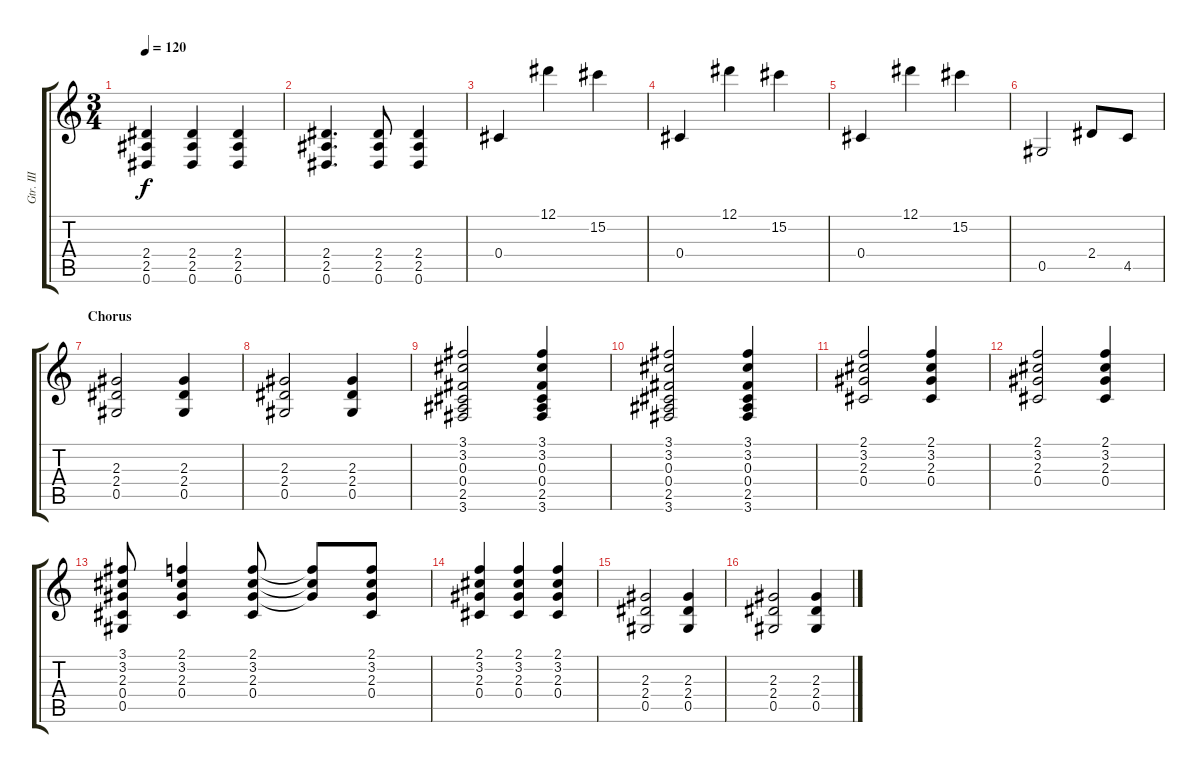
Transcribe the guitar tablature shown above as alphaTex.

\track ("Gtr. III" "Gtr. III") {instrument acousticguitarsteel}
\staff {score tabs}
\tuning (Eb4 Bb3 Gb3 Db3 Ab2 Eb2) {hide}
\ts (3 4)
\tempo 120
\clef g2
\ks c
(2.4 2.5 0.6).4{dy f} (2.4 2.5 0.6).4 (2.4 2.5 0.6).4 |
(2.4 2.5 0.6).4{d} (2.4 2.5 0.6).8 (2.4 2.5 0.6).4 |
0.4.4 12.1.4 15.2.4 |
0.4.4 12.1.4 15.2.4 |
0.4.4 12.1.4 15.2.4 |
0.5.2 2.4.8 4.5.8 |
\section ("" "Chorus")
(2.3 2.4 0.5).2 (2.3 2.4 0.5).4 |
(2.3 2.4 0.5).2 (2.3 2.4 0.5).4 |
(3.1 3.2 0.3 0.4 2.5 3.6).2 (3.1 3.2 0.3 0.4 2.5 3.6).4 |
(3.1 3.2 0.3 0.4 2.5 3.6).2 (3.1 3.2 0.3 0.4 2.5 3.6).4 |
(2.1 3.2 2.3 0.4).2 (2.1 3.2 2.3 0.4).4 |
(2.1 3.2 2.3 0.4).2 (2.1 3.2 2.3 0.4).4 |
(3.1 3.2 2.3 0.4 0.5).8 (2.1 3.2 2.3 0.4).4 (2.1 3.2 2.3 0.4).8 (2.1{t} 3.2{t} 2.3{t}).8 (2.1 3.2 2.3 0.4).8 |
(2.1 3.2 2.3 0.4).4 (2.1 3.2 2.3 0.4).4 (2.1 3.2 2.3 0.4).4 |
(2.3 2.4 0.5).2 (2.3 2.4 0.5).4 |
(2.3 2.4 0.5).2 (2.3 2.4 0.5).4
